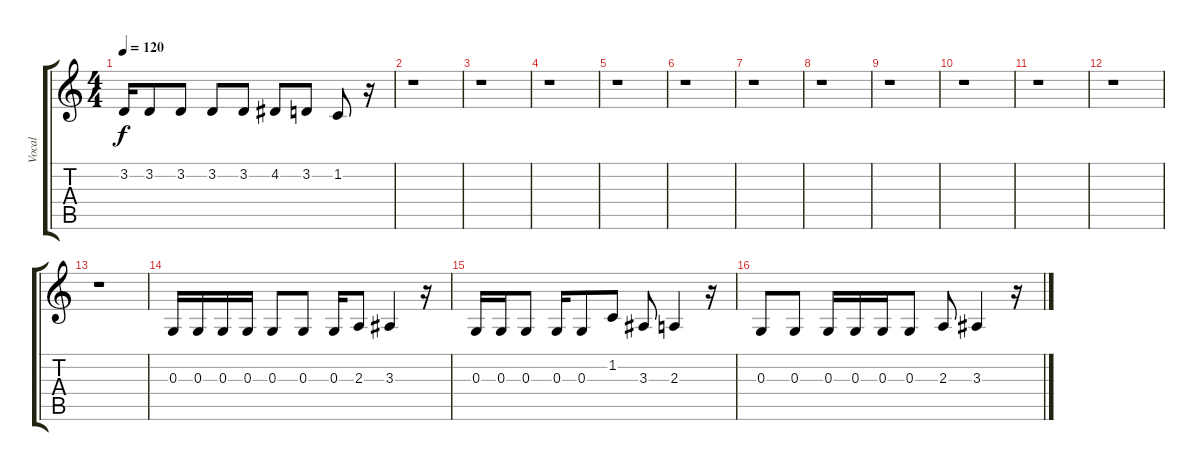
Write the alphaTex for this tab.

\track ("Vocal" "Vocal") {instrument piccolo}
\staff {score tabs}
\tuning (E4 B3 G3 D3 A2 E2) {hide}
\ts (4 4)
\tempo 120
\clef g2
\ks c
3.2.16{dy f} 3.2.8 3.2.8 3.2.8 3.2.8 4.2.8 3.2.8 1.2.8 r.16 |
r.1 |
r.1 |
r.1 |
r.1 |
r.1 |
r.1 |
r.1 |
r.1 |
r.1 |
r.1 |
r.1 |
r.1 |
0.3.16 0.3.16 0.3.16 0.3.16 0.3.8 0.3.8 0.3.16 2.3.8 3.3.4 r.16 |
0.3.16 0.3.16 0.3.8 0.3.16 0.3.8 1.2.8 3.3.8 2.3.4 r.16 |
0.3.8 0.3.8 0.3.16 0.3.16 0.3.16 0.3.8 2.3.8 3.3.4 r.16
